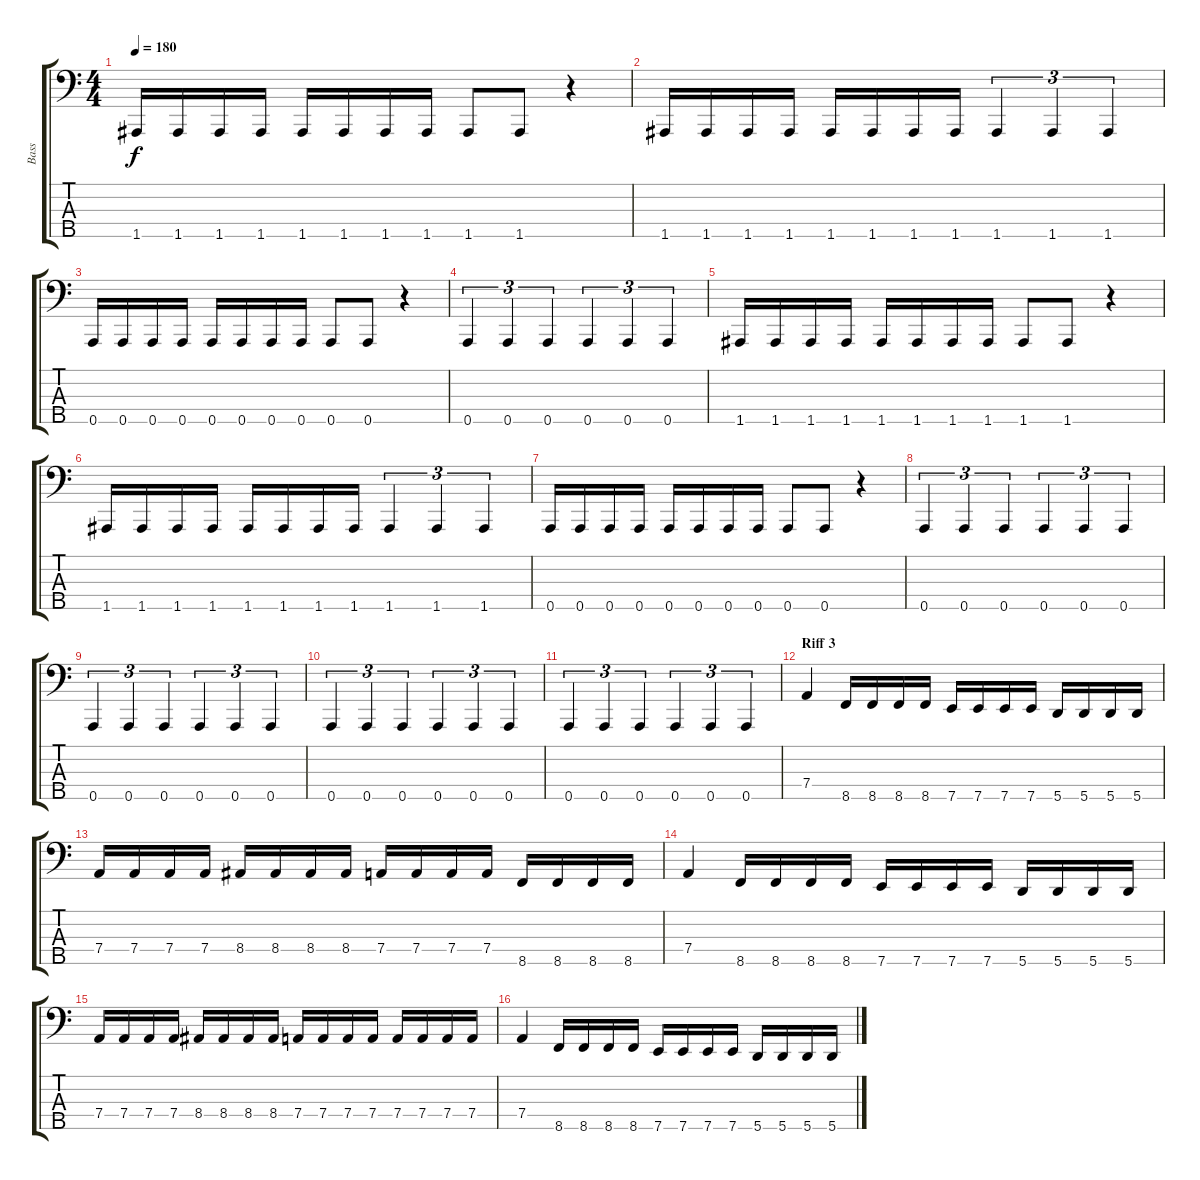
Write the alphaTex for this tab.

\track ("Bass" "Bass") {instrument electricbassfinger}
\staff {score tabs}
\tuning (F2 C2 G1 D1 A0) {hide}
\ts (4 4)
\tempo 180
\clef f4
\ks c
1.5.16{dy f} 1.5.16 1.5.16 1.5.16 1.5.16 1.5.16 1.5.16 1.5.16 1.5.8 1.5.8 r.4 |
1.5.16 1.5.16 1.5.16 1.5.16 1.5.16 1.5.16 1.5.16 1.5.16 1.5.4{tu (3 2)} 1.5.4{tu (3 2)} 1.5.4{tu (3 2)} |
0.5.16 0.5.16 0.5.16 0.5.16 0.5.16 0.5.16 0.5.16 0.5.16 0.5.8 0.5.8 r.4 |
0.5.4{tu (3 2)} 0.5.4{tu (3 2)} 0.5.4{tu (3 2)} 0.5.4{tu (3 2)} 0.5.4{tu (3 2)} 0.5.4{tu (3 2)} |
1.5.16 1.5.16 1.5.16 1.5.16 1.5.16 1.5.16 1.5.16 1.5.16 1.5.8 1.5.8 r.4 |
1.5.16 1.5.16 1.5.16 1.5.16 1.5.16 1.5.16 1.5.16 1.5.16 1.5.4{tu (3 2)} 1.5.4{tu (3 2)} 1.5.4{tu (3 2)} |
0.5.16 0.5.16 0.5.16 0.5.16 0.5.16 0.5.16 0.5.16 0.5.16 0.5.8 0.5.8 r.4 |
0.5.4{tu (3 2)} 0.5.4{tu (3 2)} 0.5.4{tu (3 2)} 0.5.4{tu (3 2)} 0.5.4{tu (3 2)} 0.5.4{tu (3 2)} |
0.5.4{tu (3 2)} 0.5.4{tu (3 2)} 0.5.4{tu (3 2)} 0.5.4{tu (3 2)} 0.5.4{tu (3 2)} 0.5.4{tu (3 2)} |
0.5.4{tu (3 2)} 0.5.4{tu (3 2)} 0.5.4{tu (3 2)} 0.5.4{tu (3 2)} 0.5.4{tu (3 2)} 0.5.4{tu (3 2)} |
0.5.4{tu (3 2)} 0.5.4{tu (3 2)} 0.5.4{tu (3 2)} 0.5.4{tu (3 2)} 0.5.4{tu (3 2)} 0.5.4{tu (3 2)} |
\section ("" "Riff 3")
7.4.4 8.5.16 8.5.16 8.5.16 8.5.16 7.5.16 7.5.16 7.5.16 7.5.16 5.5.16 5.5.16 5.5.16 5.5.16 |
7.4.16 7.4.16 7.4.16 7.4.16 8.4.16 8.4.16 8.4.16 8.4.16 7.4.16 7.4.16 7.4.16 7.4.16 8.5.16 8.5.16 8.5.16 8.5.16 |
7.4.4 8.5.16 8.5.16 8.5.16 8.5.16 7.5.16 7.5.16 7.5.16 7.5.16 5.5.16 5.5.16 5.5.16 5.5.16 |
7.4.16 7.4.16 7.4.16 7.4.16 8.4.16 8.4.16 8.4.16 8.4.16 7.4.16 7.4.16 7.4.16 7.4.16 7.4.16 7.4.16 7.4.16 7.4.16 |
7.4.4 8.5.16 8.5.16 8.5.16 8.5.16 7.5.16 7.5.16 7.5.16 7.5.16 5.5.16 5.5.16 5.5.16 5.5.16
